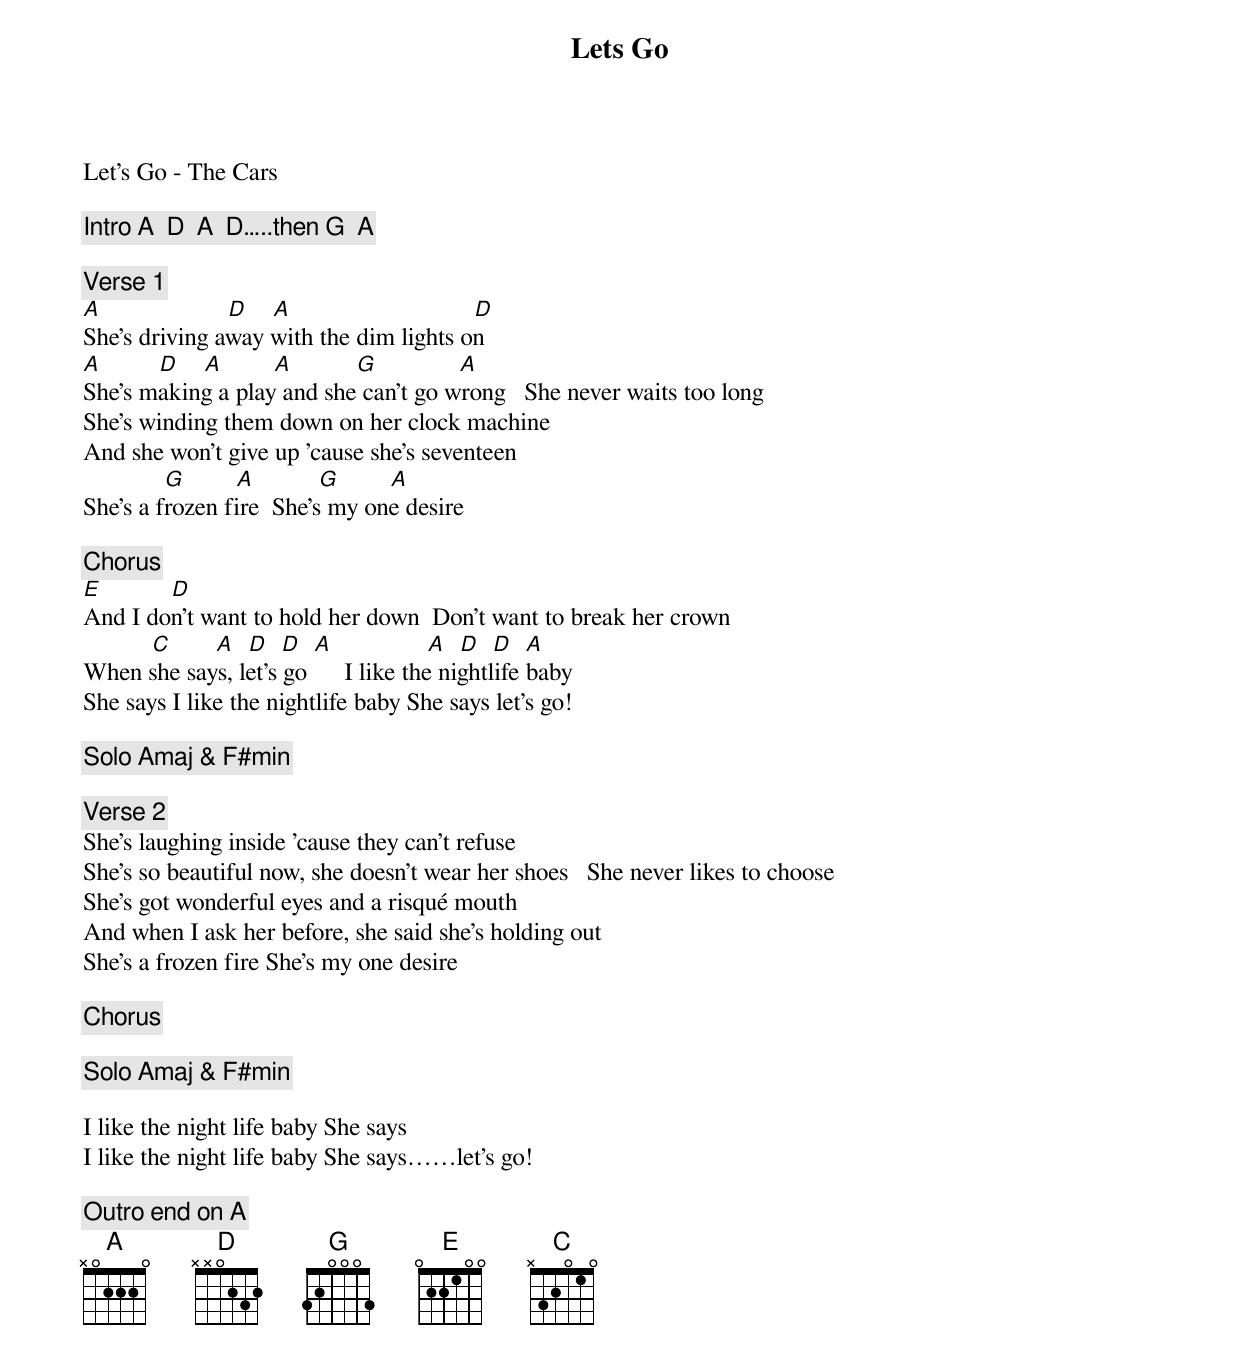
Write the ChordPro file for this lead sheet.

{title: Lets Go}
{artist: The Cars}
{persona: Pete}
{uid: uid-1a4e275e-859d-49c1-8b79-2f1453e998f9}
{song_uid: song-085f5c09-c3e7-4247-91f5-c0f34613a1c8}


Let's Go - The Cars

{comment: Intro A  D  A  D…..then G  A}

{comment: Verse 1}
[A]                    [D]    [A]                             [D]
She's driving away with the dim lights on
[A]		       [D]    [A]			     [A]			       [G]             [A]
She's making a play and she can't go wrong   She never waits too long
She's winding them down on her clock machine
And she won't give up 'cause she's seventeen
             [G]        [A]			       [G]        [A]
She's a frozen fire 	She's my one desire

{comment: Chorus}
[E]										 [D]
And I don't want to hold her down  Don't want to break her crown
  	        [C]	      [A]  [D]  [D]  [A]               [A]  [D]  [D]  [A]
When she says, let's go 	    I like the nightlife baby
She says I like the nightlife baby She says let's go!

{comment: Solo Amaj & F#min}

{comment: Verse 2}
She's laughing inside 'cause they can't refuse
She's so beautiful now, she doesn't wear her shoes   She never likes to choose
She's got wonderful eyes and a risqué mouth
And when I ask her before, she said she's holding out
She's a frozen fire She's my one desire

{comment: Chorus}

{comment: Solo Amaj & F#min}

I like the night life baby She says
I like the night life baby She says……let’s go!

{comment: Outro end on A}
